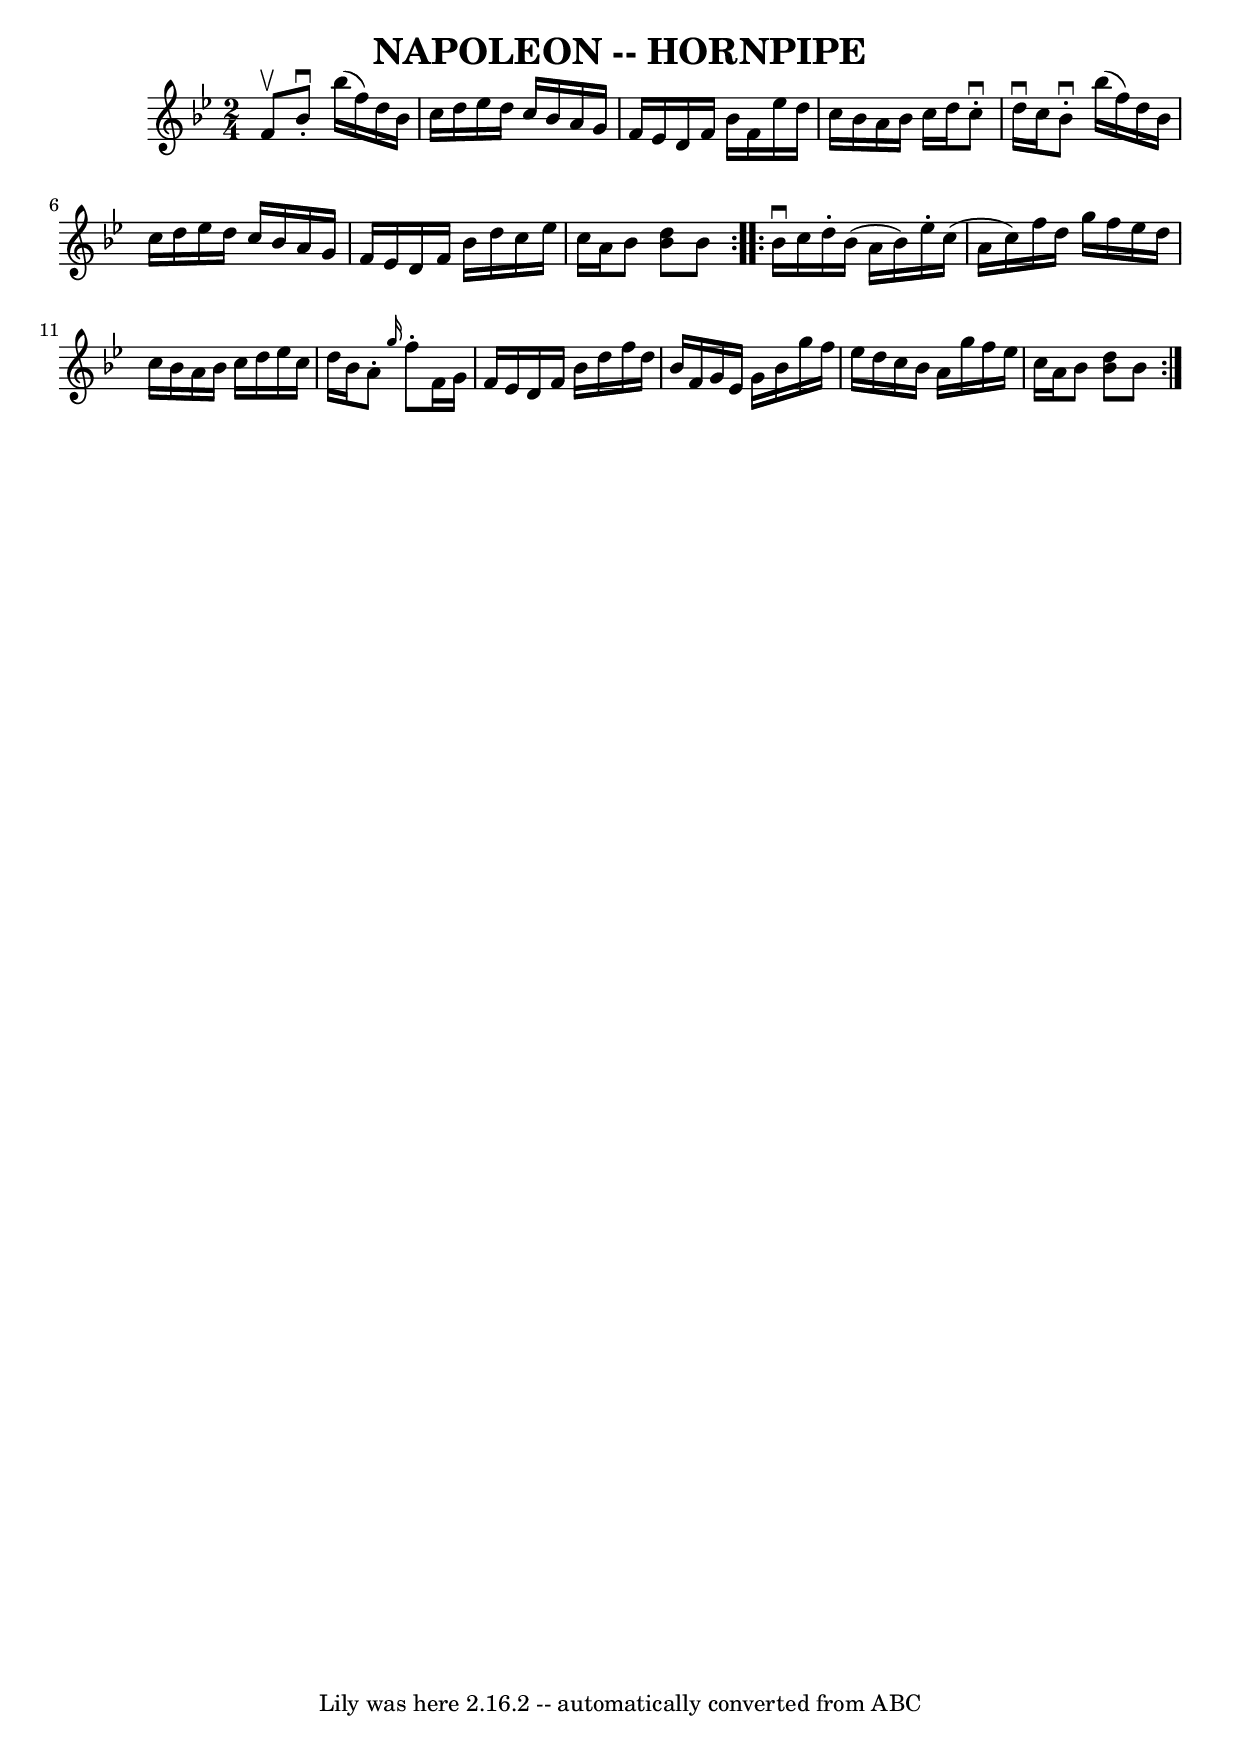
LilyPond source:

\version "2.16.2"
\include "Mammoth.ily"
\header {
  %% book = "Cole's 1000 Fiddle Tunes"
  crossRefNumber = "1"
  footnotes = ""
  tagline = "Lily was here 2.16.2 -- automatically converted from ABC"
  title = "NAPOLEON -- HORNPIPE"

}
voicedefault =  {



  \repeat volta 2 {

    \time 2/4      \key bes \major f'8^\upbow        |
    bes'8^\downbow-.        bes''16 (f''16) d''16 bes'16 c''16 d''16     |
    ees''16      d''16 c''16 bes'16 a'16 g'16 f'16 ees'16     |
         d'16 f'16 bes'16 f'16 ees''16 d''16 c''16 bes'16      |
    a'16 bes'16 c''16 d''16 c''8^\downbow-. d''16^\downbow c''16    | |
    bes'8^\downbow-. bes''16 (     f''16) d''16 bes'16 c''16 d''16     |
    ees''16 d''16         c''16 bes'16 a'16 g'16 f'16 ees'16     |
    d'16 f'16         bes'16 d''16 c''16 ees''16 c''16 a'16     |
    bes'8  <<   
      d''8 bes'8   >> bes'8    
  }     
  \repeat volta 2 {     bes'16^\downbow c''16    |
    d''16-. bes'16 (a'16 bes'16) ees''16-. c''16 (a'16 c''16)   |
    f''16 d''16 g''16 f''16 ees''16       d''16 c''16 bes'16     |
    a'16 bes'16 c''16 d''16         ees''16 c''16 d''16 bes'16     |
    a'8-. \grace { g''16  
		  }        f''8-. f'16 g'16 f'16 ees'16    |  |
    d'16         f'16 bes'16 d''16 f''16 d''16 bes'16 f'16     |
    g'16       ees'16 g'16 bes'16 g''16 f''16 ees''16 d''16     |
         c''16 bes'16 a'16 g''16 f''16 ees''16 c''16 a'16      |
    bes'8  << d''8 bes'8   >> bes'8    
  }   

}

\score{
  <<

    \context Staff="default"
    {
      \voicedefault 
      
    }

  >>
  \layout {
    
  }
  \midi {
  }

}
